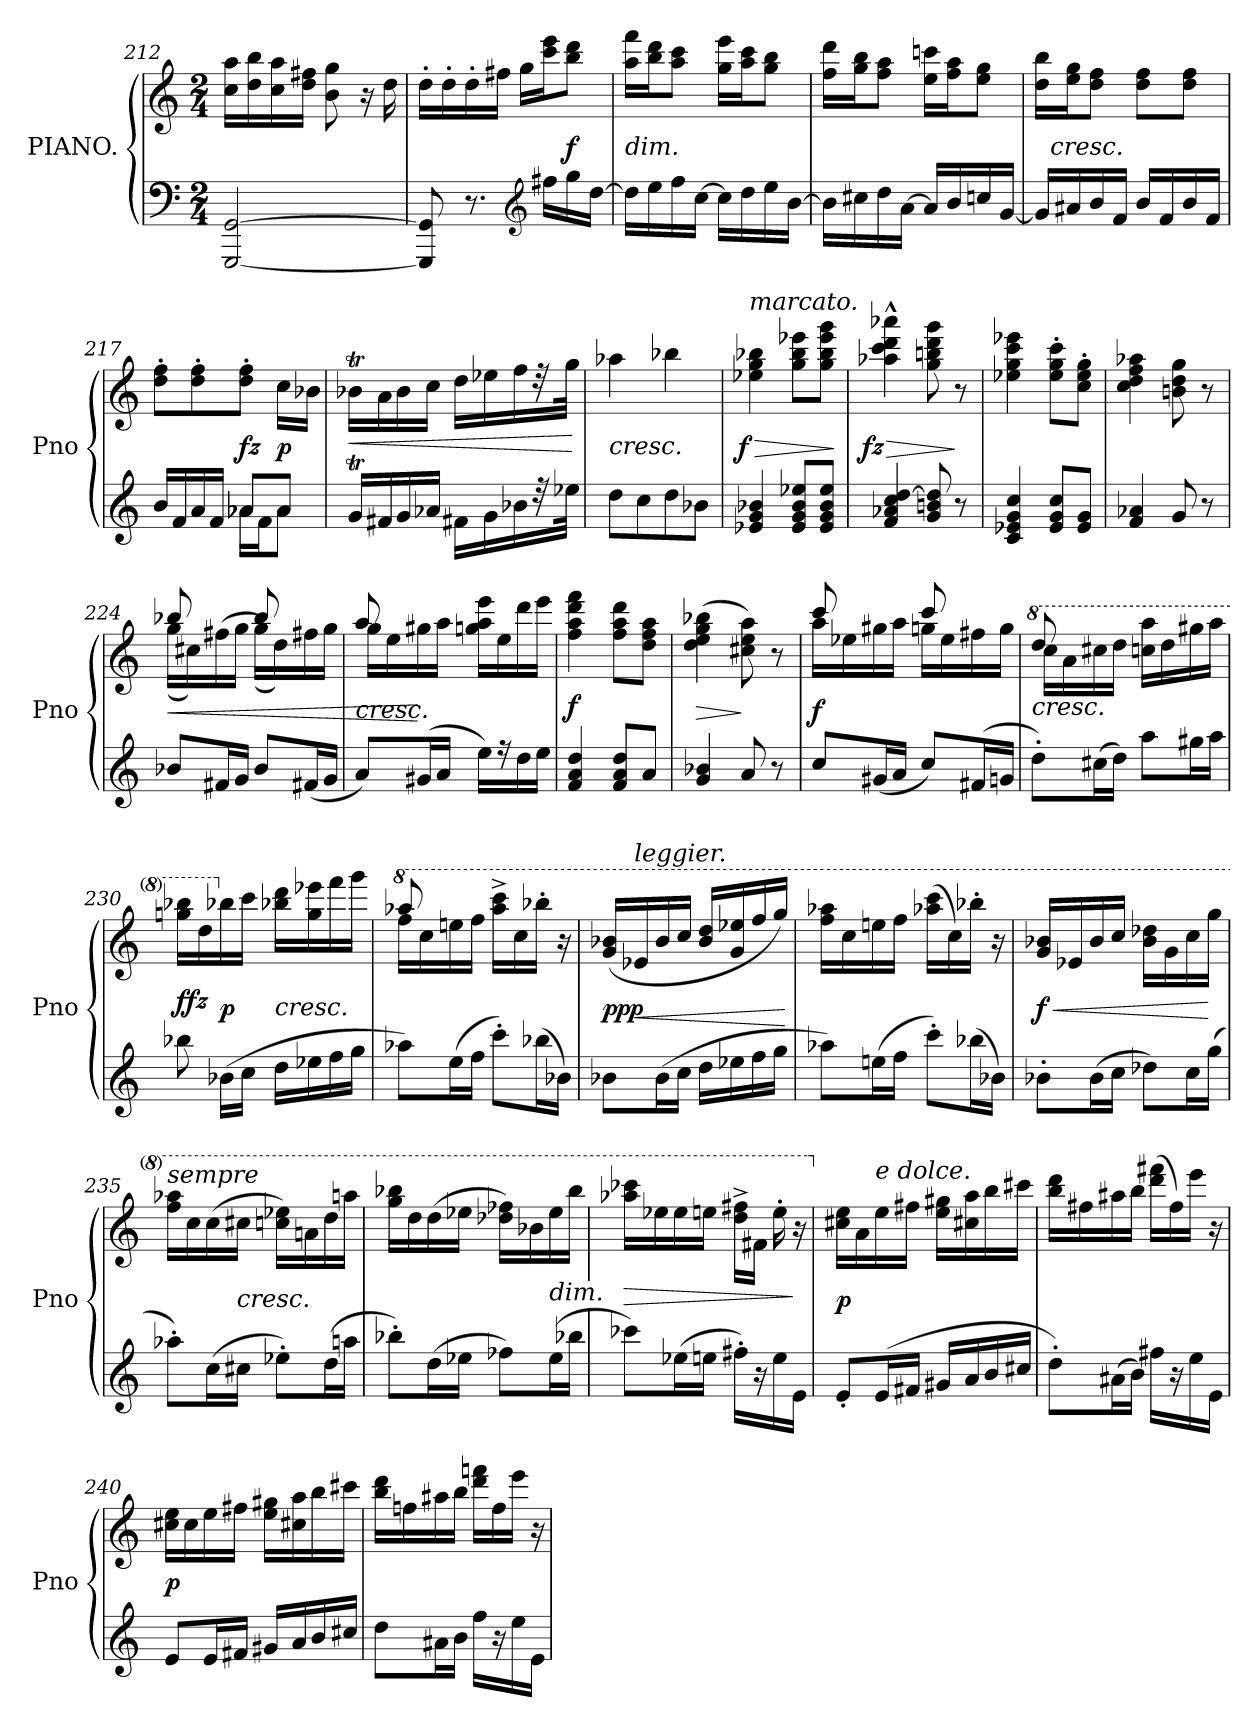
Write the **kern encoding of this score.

**kern	**kern	**dynam
*part1	*part1	*part1
*staff2	*staff1	*staff1/2
*I"PIANO.	*	*
*I'Pno	*	*
*clefF4	*clefG2	*
*k[]	*k[]	*
*M2/4	*M2/4	*
=212	=212	=212
[2GGG [2GG	16cc 16aaLL	.
.	16dd 16bb	.
.	16cc 16aa	.
.	16dd 16ff#XJJ	.
.	8b 8gg	.
.	16r	.
.	16dd	.
=213	=213	=213
8GGG] 8GG]	16dd'LL	.
.	16dd'	.
8.r	16dd'	.
.	16ff#XJJ	.
.	16ggLL	.
*clefG2	*	*
16ff#XLL	16ccc 16eeeJ	.
16gg	8bb 8dddJ	f
[16ddJJ	.	.
=214	=214	=214
!	!LO:TX:c:i:t=dim.	!
16ddLL]	16aa 16fffLL	.
16ee	16bb 16dddJ	.
16ff	8aa 8cccJ	.
[16ccJJ	.	.
16ccLL]	16gg 16eeeLL	.
16dd	16aa 16cccJ	.
16ee	8gg 8bbJ	.
[16bJJ	.	.
=215	=215	=215
16bLL]	16ff 16dddLL	.
16cc#X	16gg 16bbJ	.
16dd	8ff 8aaJ	.
[16aJJ	.	.
16a/LL]	16ee 16cccnLL	.
16b	16ff 16aaJ	.
16ccn	8ee 8ggJ	.
[16gJJ	.	.
=216	=216	=216
*	*^	*
16gLL]	16dd 16bbLL	32ryy	.
!	!	!LO:TX:c:i:t=cresc.	!
.	.	4...ryy	.
16a#X	16ee 16ggJ	.	.
16b	8dd 8ffJ	.	.
16fJJ	.	.	.
16bLL	8dd 8ffL	.	.
16f	.	.	.
16b	8dd 8ffJ	.	.
16fJJ	.	.	.
*	*v	*v	*
=217	=217	=217
*^	*	*
16bLL	4rcyy	8dd' 8ff'L	.
16f	.	.	.
16a	.	8dd' 8ff'	.
16fJJ	.	.	.
8a-XL	16a-XLL	8dd' 8ff'J	fz
.	16fJ	.	.
8a-J	8a-J	16ccLL	p
.	.	16b-XJJ	.
*v	*v	*	*
=218	=218	=218
16gTLL	16b-XTLL	<
16f#X	16a	.
16g	16b-	.
16a-XJJ	16ccJJ	.
16f#X\LL	16ddLL	.
16g	16ee-X	.
16b-X	16ff	.
32r	32rdd	.
32ee-XJJk	32ggJJk	.
.	.	[
=219	=219	=219
!	!LO:TX:c:i:t=cresc.	!
8ddL	4aa-X	.
8cc	.	.
8dd	4bb-X	.
8b-XJ	.	.
=220	=220	=220
!	!LO:TX:a:i:t=marcato.	!
!	!	!LO:DY:n=1:rj
4e-X 4g 4b-X	4ee-X 4gg 4bb-X	> f
8e- 8g 8b- 8ee-XL	8gg 8bb- 8eee-XL	.
8e- 8g 8b- 8ee-J	8gg 8bb- 8eee- 8gggJ	.
.	.	]
=221	=221	=221
!	!	!LO:DY:n=1:rj
4f 4a-X 4cc [4dd	4aa-X^^> 4ccc^^> 4ddd^^> 4aaa-X^^>	> fz
8g/ 8bn/ 8dd]/	8gg 8bbn 8ddd 8ggg	.
8r	8r	]
=222	=222	=222
4c 4e-X 4g 4cc	4ee-X 4gg 4ccc 4eee-X	.
8e- 8g 8ccL	8ee-' 8gg' 8ccc'L	.
8e- 8gJ	8cc' 8ee-' 8gg'J	.
=223	=223	=223
4f 4a-X	4cc 4dd 4ff 4aa-X	.
8g	8bn 8dd 8gg	.
8r	8r	.
=224	=224	=224
*	*^	*
8b-XL	8bb-X	(>16ggLL	<
.	.	16cc#X)	.
16f#XL	8reeeyy	(>16ff#X	.
16gJJ	.	16ggJJ	.
8b-L	8bb-	(>16ggLL)	.
.	.	16dd)	.
(<16f#XL	8rcccyy	16ff#X	.
16gJJ	.	16ggJJ	.
=225	=225	=225	=225
!	!LO:TX:c:i:t=cresc.	!	!
8aL)	8aa	16ggLL	.
.	.	16ee	.
(>16g#XL	8reeeyy	16gg#X	[
16aJJ	.	16aaJJ	.
16eeLL)	4rbbbyy	16ggn 16aa 16eeeLL	.
16r	.	16ee	.
16dd	.	16ddd	.
16eeJJ	.	16eeeJJ	.
*	*v	*v	*
=226	=226	=226
4f 4a 4dd	4ff 4aa 4ddd 4fff	f
8f 8a 8ddL	8ff 8aa 8dddL	.
8aJ	8dd 8ff 8aaJ	.
=227	=227	=227
4g 4b-X	(>4dd 4ee 4gg 4bb-X	>
8a	8cc#X 8ee 8aa)	]
8r	8r	.
=228	=228	=228
*	*^	*
8ccL	8ccc	16aaLL	f
.	.	16ee-X	.
(<16g#XL	8reeeyy	16gg#X	.
16aJJ	.	16aaJJ	.
8ccL)	8ccc	16ggnLL	.
.	.	16ee-	.
(<16f#XL	8reeeyy	16ff#X	.
16gnJJ	.	16ggJJ	.
=229	=229	=229	=229
*	*8va	*	*
!	!LO:TX:c:i:t=cresc.	!	!
8dd'>L)	8ddd	16cccLL	.
.	.	16aa	.
(>16cc#XL	8rbbbyy	16ccc#X	.
16ddJJ)	.	16dddJJ	.
8aaL	4rgggyy	16cccn 16aaaLL	.
.	.	16ddd	.
16gg#XL	.	16ggg#X	.
16aaJJ	.	16aaaJJ	.
*	*v	*v	*
=230	=230	=230
8bb-X	16gggn\ 16bbb-X\LL	ffz
.	16ddd	.
*	*X8va	*
(>16b-XLL	16bb-X	p
16ccJJ	16cccJJ	.
!	!LO:TX:c:i:t=cresc.	!
16ddLL	16bb-X 16dddLL	.
16ee-X	16gg 16eee-X	.
16ff	16fff	.
16ggJJ	16gggJJ	.
=231	=231	=231
*	*8va	*
*	*^	*
8aa-XL)	8aaa-X	16fffLL	.
.	.	16ccc	.
(>16eeL	8rcccyy	16eeen	.
16ffJJ	.	16fffJJ	.
8ccc'L)	4rgggyy	16aaa-^> 16cccc^>LL	.
.	.	16ccc	.
(>16bb-XL	.	16bbb-X'>JJ	.
16b-XJJ)	.	16r	.
=232	=232	=232	=232
!	!LO:TX:a:i:t=e legatiss.	!	!
*	*v	*v	*
8b-XL	(>16gg 16bb-XLL	ppp
!	!LO:TX:a:i:t=leggier.	!
.	16ee-X	<
(>16b-L	16bb-	.
16ccJJ	16cccJJ	.
16ddLL	16bb-/ 16ddd/LL	.
16ee-X	16gg 16eee-X	.
16ff	16fff	.
16ggJJ	16gggJJ)	.
.	.	[
=233	=233	=233
8aa-XL)	16fff 16aaa-XLL	.
.	16ccc	.
(>16eenL	16eeen	.
16ffJJ	16fffJJ	.
8ccc'>L)	(>16aaa-X 16ccccLL	.
.	16ccc)	.
(>16bb-XL	16bbb-X'>JJ	.
16b-XJJ)	16r	.
=234	=234	=234
8b-X'L	16gg 16bb-XLL	< f
.	16ee-X	.
(>16b-L	16bb-	.
16ccJJ	16cccJJ	.
8dd-XL)	16bb- 16ddd-XLL	.
.	16gg	.
16ccL	16ccc	.
(>16ggJJ	16gggJJ	[
=235	=235	=235
!	!LO:TX:a:i:t=sempre	!
8aa-X'>L)	16fff 16aaa-XLL	.
.	16ccc	.
(>16ccL	(>16ccc	.
!	!LO:TX:c:i:t=cresc.	!
16cc#XJJ	16ccc#XJJ	.
8ee-X'>L)	16cccn 16eee-XLL)	.
.	16aan	.
(>16ddL	16ddd	.
16aanJJ	16aaanJJ	.
=236	=236	=236
8bb-X'>L)	16ggg 16bbb-XLL	.
.	16ddd	.
(>16ddL	(>16ddd	.
16ee-XJJ	16eee-XJJ	.
8ff-XL)	16ddd-X 16fff-XLL)	.
.	16bb-X	.
!	!LO:TX:c:i:t=dim.	!
(>16ee-L	16eee-	.
16bb-XJJ	16bbb-JJ	.
=237	=237	=237
8ccc-XL)	16aaa-X 16cccc-XLL	>
.	16eee-X	.
(16ee-XL	16eee-	.
16eenJJ	16eeenJJ	.
16ff#X'>LL)	16ddd^> 16fff#X^>LL	.
16r	16ff#XJJ	.
16ee	16eee'>	.
16eJJ	16r	]
=238	=238	=238
*	*X8va	*
8e'<L	16cc#X 16eeLL	p
.	16a	.
!	!LO:TX:a:i:t=e dolce.	!
(<16eL	16ee	.
16f#XJJ	16ff#XJJ	.
16g#XLL	16ee 16gg#XLL	.
16a	16cc#X 16aa	.
16b	16bb	.
16cc#XJJ	16ccc#XJJ	.
=239	=239	=239
8dd'>L)	16bb 16dddLL	.
.	16ff#X	.
(>16a#XL	16aa#X	.
16bJJ)	16bbJJ	.
16ff#XLL	(>16ddd 16fff#XLL	.
16r	16ff#)	.
16ee	16eeeJJ	.
16eJJ	16r	.
=240	=240	=240
8eL	16cc#X 16eeLL	p
.	16cc#	.
16eL	16ee	.
16f#XJJ	16ff#XJJ	.
16g#XLL	16ee 16gg#XLL	.
16a	16cc#X 16aa	.
16b	16bb	.
16cc#XJJ	16ccc#XJJ	.
=241	=241	=241
8ddL	16bb 16dddLL	.
.	16ffn	.
16a#XL	16aa#X	.
16bJJ	16bbJJ	.
16ffLL	16ddd 16fffnLL	.
16r	16ff	.
16ee	16eeeJJ	.
16eJJ	16r	.
=	=	=
*-	*-	*-
